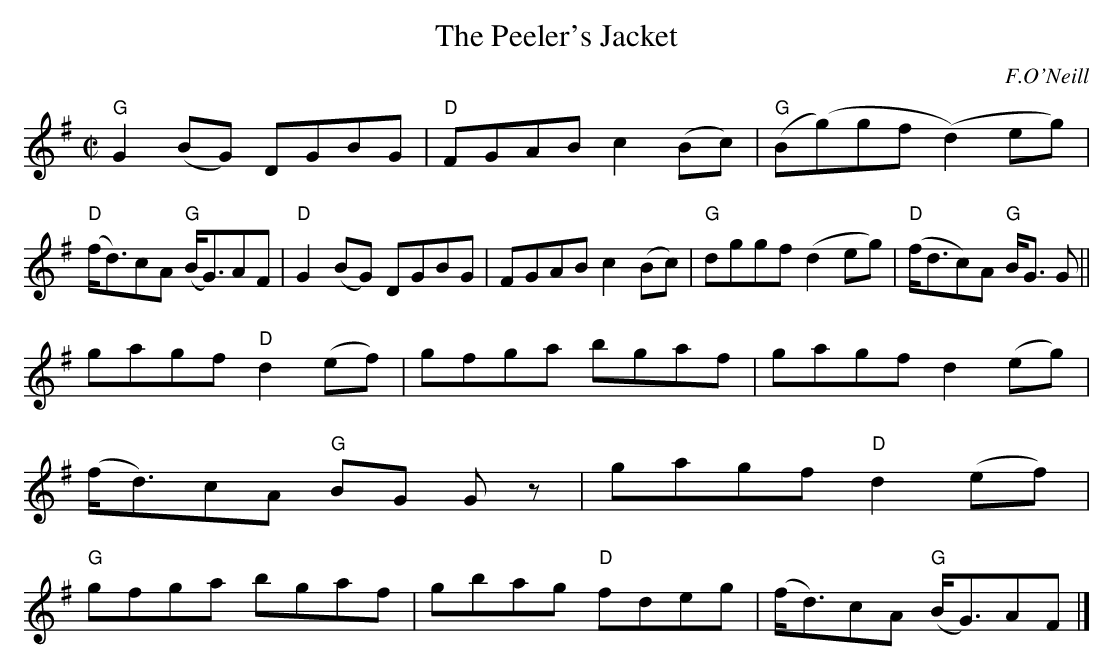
X:1
T:The Peeler's Jacket
C:F.O'Neill
M:C|
L:1/8
K:G
"G"G2 (BG) DGBG|"D"FGAB c2 (Bc)|"G"(B(g)gf (d2) eg)|\
"D"(f/d3/2)cA "G"(B/G3/2)AF|"D"G2 (BG) DGBG|FGAB c2 (Bc)|\
"G"dggf (d2 eg)|"D"(f/d3/2c)A "G"B/G3/2 G||
gagf "D"d2 (ef)|gfga bgaf|gagf d2 (eg)|(f/d3/2)cA "G"BG G z|\
gagf "D"d2 (ef)|"G"gfga bgaf|gbag "D"fdeg|(f/d3/2)cA "G"(B/G3/2)AF|]
